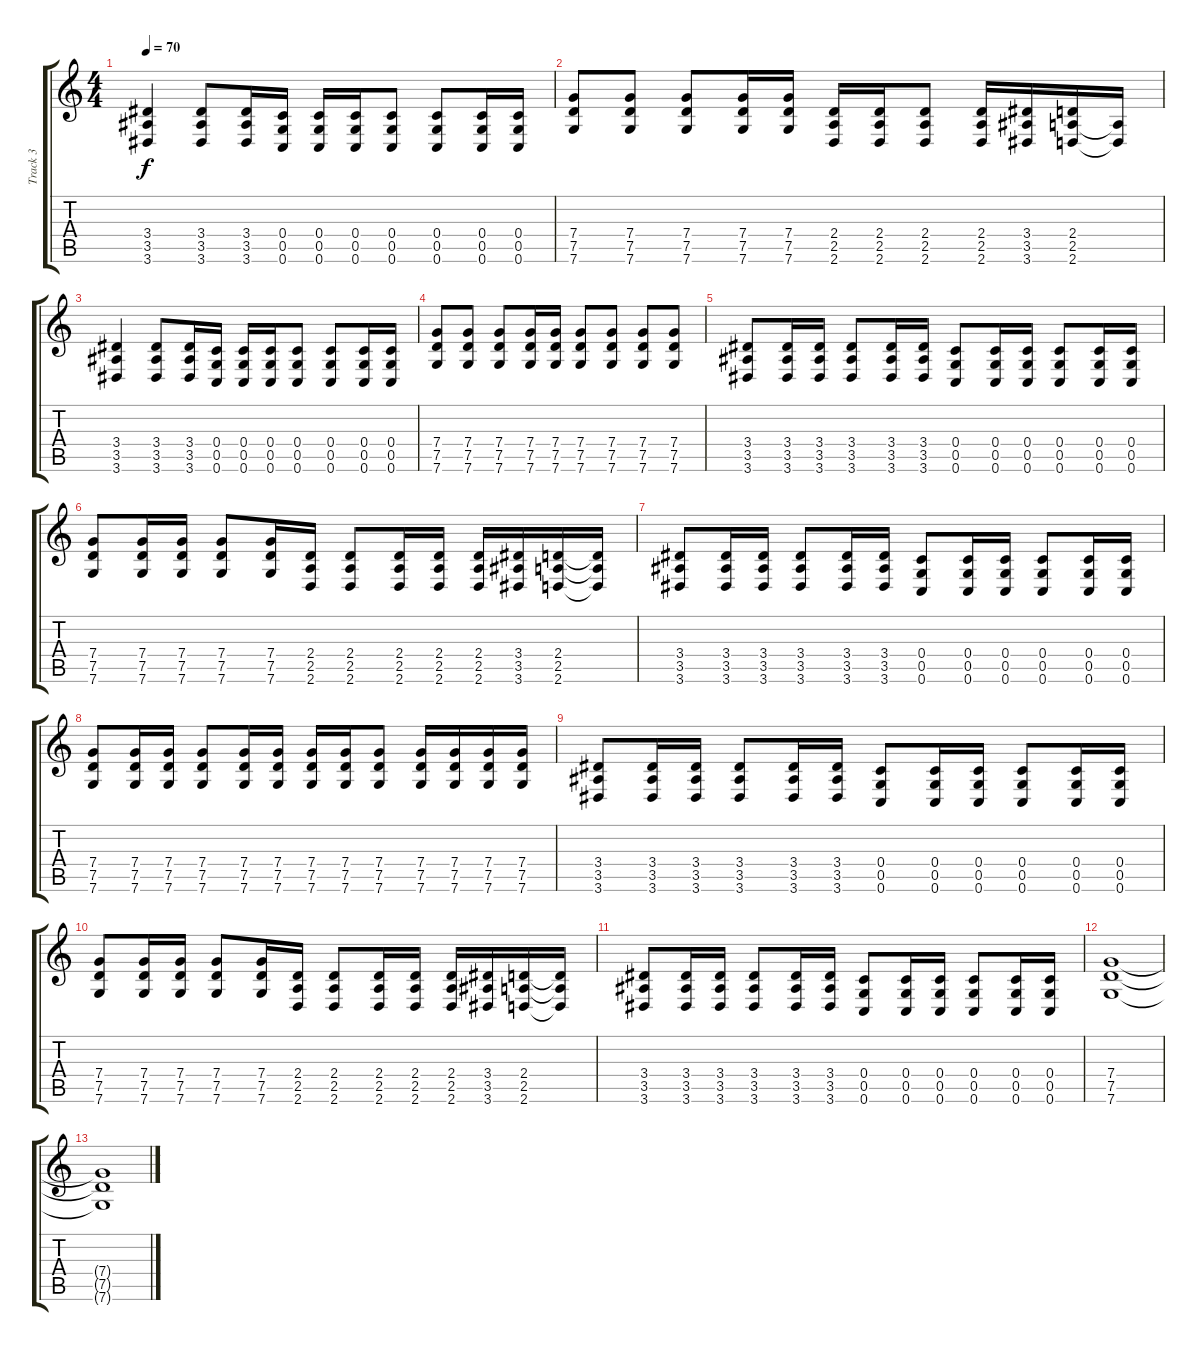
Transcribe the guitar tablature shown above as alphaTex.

\track ("Track 3" "Track 3") {instrument distortionguitar}
\staff {score tabs}
\tuning (D4 A3 F3 C3 G2 C2) {hide}
\ts (4 4)
\tempo 70
\clef g2
\ks c
(3.4 3.5 3.6).4{dy f} (3.4 3.5 3.6).8 (3.4 3.5 3.6).16 (0.4 0.5 0.6).16 (0.4 0.5 0.6).16 (0.4 0.5 0.6).16 (0.4 0.5 0.6).8 (0.4 0.5 0.6).8 (0.4 0.5 0.6).16 (0.4 0.5 0.6).16 |
(7.4 7.5 7.6).8 (7.4 7.5 7.6).8 (7.4 7.5 7.6).8 (7.4 7.5 7.6).16 (7.4 7.5 7.6).16 (2.4 2.5 2.6).16 (2.4 2.5 2.6).16 (2.4 2.5 2.6).8 (2.4 2.5 2.6).16 (3.4 3.5 3.6).16 (2.4 2.5 2.6).16 (2.5{t} 2.6{t}).16 |
(3.4 3.5 3.6).4 (3.4 3.5 3.6).8 (3.4 3.5 3.6).16 (0.4 0.5 0.6).16 (0.4 0.5 0.6).16 (0.4 0.5 0.6).16 (0.4 0.5 0.6).8 (0.4 0.5 0.6).8 (0.4 0.5 0.6).16 (0.4 0.5 0.6).16 |
(7.4 7.5 7.6).8 (7.4 7.5 7.6).8 (7.4 7.5 7.6).8 (7.4 7.5 7.6).16 (7.4 7.5 7.6).16 (7.4 7.5 7.6).8 (7.4 7.5 7.6).8 (7.4 7.5 7.6).8 (7.4 7.5 7.6).8 |
(3.4 3.5 3.6).8 (3.4 3.5 3.6).16 (3.4 3.5 3.6).16 (3.4 3.5 3.6).8 (3.4 3.5 3.6).16 (3.4 3.5 3.6).16 (0.4 0.5 0.6).8 (0.4 0.5 0.6).16 (0.4 0.5 0.6).16 (0.4 0.5 0.6).8 (0.4 0.5 0.6).16 (0.4 0.5 0.6).16 |
(7.4 7.5 7.6).8 (7.4 7.5 7.6).16 (7.4 7.5 7.6).16 (7.4 7.5 7.6).8 (7.4 7.5 7.6).16 (2.4 2.5 2.6).16 (2.4 2.5 2.6).8 (2.4 2.5 2.6).16 (2.4 2.5 2.6).16 (2.4 2.5 2.6).16 (3.4 3.5 3.6).16 (2.4 2.5 2.6).16 (2.4{t} 2.5{t} 2.6{t}).16 |
(3.4 3.5 3.6).8 (3.4 3.5 3.6).16 (3.4 3.5 3.6).16 (3.4 3.5 3.6).8 (3.4 3.5 3.6).16 (3.4 3.5 3.6).16 (0.4 0.5 0.6).8 (0.4 0.5 0.6).16 (0.4 0.5 0.6).16 (0.4 0.5 0.6).8 (0.4 0.5 0.6).16 (0.4 0.5 0.6).16 |
(7.4 7.5 7.6).8 (7.4 7.5 7.6).16 (7.4 7.5 7.6).16 (7.4 7.5 7.6).8 (7.4 7.5 7.6).16 (7.4 7.5 7.6).16 (7.4 7.5 7.6).16 (7.4 7.5 7.6).16 (7.4 7.5 7.6).8 (7.4 7.5 7.6).16 (7.4 7.5 7.6).16 (7.4 7.5 7.6).16 (7.4 7.5 7.6).16 |
(3.4 3.5 3.6).8 (3.4 3.5 3.6).16 (3.4 3.5 3.6).16 (3.4 3.5 3.6).8 (3.4 3.5 3.6).16 (3.4 3.5 3.6).16 (0.4 0.5 0.6).8 (0.4 0.5 0.6).16 (0.4 0.5 0.6).16 (0.4 0.5 0.6).8 (0.4 0.5 0.6).16 (0.4 0.5 0.6).16 |
(7.4 7.5 7.6).8 (7.4 7.5 7.6).16 (7.4 7.5 7.6).16 (7.4 7.5 7.6).8 (7.4 7.5 7.6).16 (2.4 2.5 2.6).16 (2.4 2.5 2.6).8 (2.4 2.5 2.6).16 (2.4 2.5 2.6).16 (2.4 2.5 2.6).16 (3.4 3.5 3.6).16 (2.4 2.5 2.6).16 (2.4{t} 2.5{t} 2.6{t}).16 |
(3.4 3.5 3.6).8 (3.4 3.5 3.6).16 (3.4 3.5 3.6).16 (3.4 3.5 3.6).8 (3.4 3.5 3.6).16 (3.4 3.5 3.6).16 (0.4 0.5 0.6).8 (0.4 0.5 0.6).16 (0.4 0.5 0.6).16 (0.4 0.5 0.6).8 (0.4 0.5 0.6).16 (0.4 0.5 0.6).16 |
(7.4 7.5 7.6).1 |
(7.4{t} 7.5{t} 7.6{t}).1
